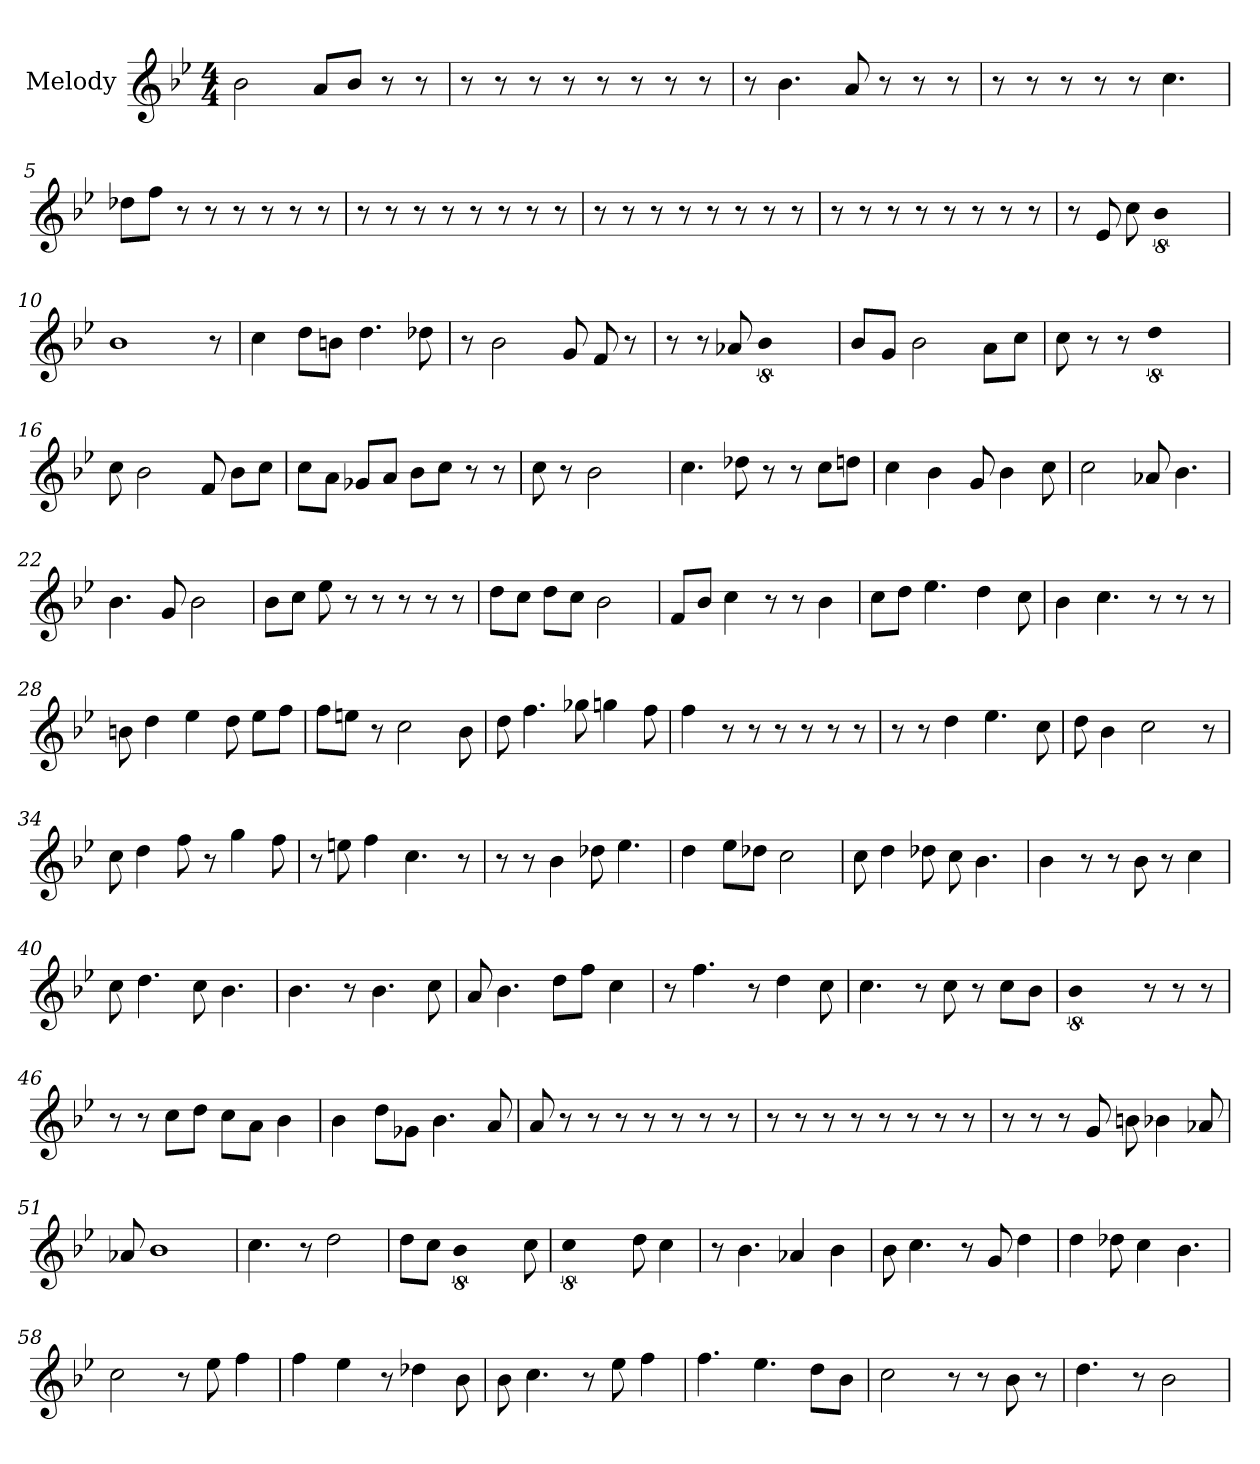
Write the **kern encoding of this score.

**kern
*part1
*staff1
*I"Melody
*clefG2
*k[b-e-]
*B-:
*M4/4
*MM129
=1
2b-
8a/L
8b-/J
8r
8r
=2
8r
8r
8r
8r
8r
8r
8r
8r
=3
8r
4.b-
8a
8r
8r
8r
=4
8r
8r
8r
8r
8r
4.cc
=5
8dd-\L
8ff\J
8r
8r
8r
8r
8r
8r
=6
8r
8r
8r
8r
8r
8r
8r
8r
=7
8r
8r
8r
8r
8r
8r
8r
8r
=8
8r
8r
8r
8r
8r
8r
8r
8r
=9
8r
8e-
8cc
!LO:N:vis=2
8%5b-
=10
!LO:N:vis=1
2..b-
8r
=11
4cc
8dd\L
8b\J
4.dd
8dd-
=12
8r
2b-
8g
8f
8r
=13
8r
8r
8a-
!LO:N:vis=2
8%5b-
=14
8b-/L
8g/J
2b-
8a\L
8cc\J
=15
8cc
8r
8r
!LO:N:vis=2
8%5dd
=16
8cc
2b-
8f
8b-\L
8cc\J
=17
8cc\L
8a\J
8g-/L
8a/J
8b-\L
8cc\J
8r
8r
=18
8cc
8r
!LO:N:vis=2
2.b-
=19
4.cc
8dd-
8r
8r
8cc\L
8dd\J
=20
4cc
4b-
8g
4b-
8cc
=21
2cc
8a-
4.b-
=22
4.b-
8g
2b-
=23
8b-\L
8cc\J
8ee-
8r
8r
8r
8r
8r
=24
8dd\L
8cc\J
8dd\L
8cc\J
2b-
=25
8f/L
8b-/J
4cc
8r
8r
4b-
=26
8cc\L
8dd\J
4.ee-
4dd
8cc
=27
4b-
4.cc
8r
8r
8r
=28
8b
4dd
4ee-
8dd
8ee-\L
8ff\J
=29
8ff\L
8ee\J
8r
2cc
8b-
=30
8dd
4.ff
8gg-
4gg
8ff
=31
4ff
8r
8r
8r
8r
8r
8r
=32
8r
8r
4dd
4.ee-
8cc
=33
8dd
4b-
2cc
8r
=34
8cc
4dd
8ff
8r
4gg
8ff
=35
8r
8ee
4ff
4.cc
8r
=36
8r
8r
4b-
8dd-
4.ee-
=37
4dd
8ee-\L
8dd-\J
2cc
=38
8cc
4dd
8dd-
8cc
4.b-
=39
4b-
8r
8r
8b-
8r
4cc
=40
8cc
4.dd
8cc
4.b-
=41
4.b-
8r
4.b-
8cc
=42
8a
4.b-
8dd\L
8ff\J
4cc
=43
8r
4.ff
8r
4dd
8cc
=44
4.cc
8r
8cc
8r
8cc\L
8b-\J
=45
!LO:N:vis=2
8%5b-
8r
8r
8r
=46
8r
8r
8cc\L
8dd\J
8cc\L
8a\J
4b-
=47
4b-
8dd\L
8g-\J
4.b-
8a
=48
8a
8r
8r
8r
8r
8r
8r
8r
=49
8r
8r
8r
8r
8r
8r
8r
8r
=50
8r
8r
8r
8g
8b
4b-
8a-
=51
8a-
!LO:N:vis=1
2..b-
=52
4.cc
8r
2dd
=53
8dd\L
8cc\J
!LO:N:vis=2
8%5b-
8cc
=54
!LO:N:vis=2
8%5cc
8dd
4cc
=55
8r
4.b-
4a-
4b-
=56
8b-
4.cc
8r
8g
4dd
=57
4dd
8dd-
4cc
4.b-
=58
2cc
8r
8ee-
4ff
=59
4ff
4ee-
8r
4dd-
8b-
=60
8b-
4.cc
8r
8ee-
4ff
=61
4.ff
4.ee-
8dd\L
8b-\J
=62
2cc
8r
8r
8b-
8r
=63
4.dd
8r
2b-
=
*-
